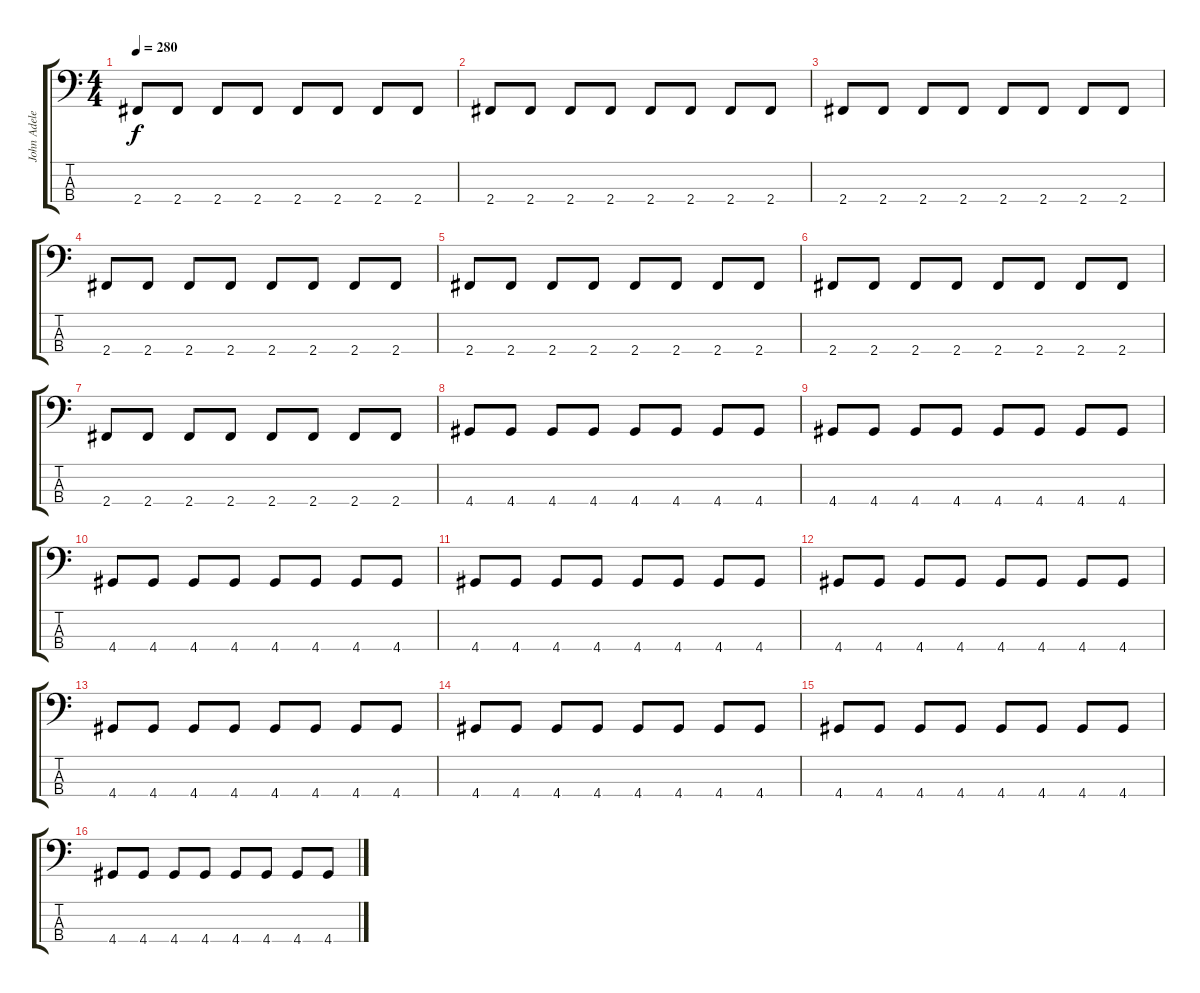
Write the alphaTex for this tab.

\track ("John Adelerte (Bass)" "John Adele") {instrument electricbassfinger}
\staff {score tabs}
\tuning (G2 D2 A1 E1) {hide}
\ts (4 4)
\tempo 280
\clef f4
\ks c
2.4.8{dy f} 2.4.8 2.4.8 2.4.8 2.4.8 2.4.8 2.4.8 2.4.8 |
2.4.8 2.4.8 2.4.8 2.4.8 2.4.8 2.4.8 2.4.8 2.4.8 |
2.4.8 2.4.8 2.4.8 2.4.8 2.4.8 2.4.8 2.4.8 2.4.8 |
2.4.8 2.4.8 2.4.8 2.4.8 2.4.8 2.4.8 2.4.8 2.4.8 |
2.4.8 2.4.8 2.4.8 2.4.8 2.4.8 2.4.8 2.4.8 2.4.8 |
2.4.8 2.4.8 2.4.8 2.4.8 2.4.8 2.4.8 2.4.8 2.4.8 |
2.4.8 2.4.8 2.4.8 2.4.8 2.4.8 2.4.8 2.4.8 2.4.8 |
4.4.8 4.4.8 4.4.8 4.4.8 4.4.8 4.4.8 4.4.8 4.4.8 |
4.4.8 4.4.8 4.4.8 4.4.8 4.4.8 4.4.8 4.4.8 4.4.8 |
4.4.8 4.4.8 4.4.8 4.4.8 4.4.8 4.4.8 4.4.8 4.4.8 |
4.4.8 4.4.8 4.4.8 4.4.8 4.4.8 4.4.8 4.4.8 4.4.8 |
4.4.8 4.4.8 4.4.8 4.4.8 4.4.8 4.4.8 4.4.8 4.4.8 |
4.4.8 4.4.8 4.4.8 4.4.8 4.4.8 4.4.8 4.4.8 4.4.8 |
4.4.8 4.4.8 4.4.8 4.4.8 4.4.8 4.4.8 4.4.8 4.4.8 |
4.4.8 4.4.8 4.4.8 4.4.8 4.4.8 4.4.8 4.4.8 4.4.8 |
4.4.8 4.4.8 4.4.8 4.4.8 4.4.8 4.4.8 4.4.8 4.4.8
